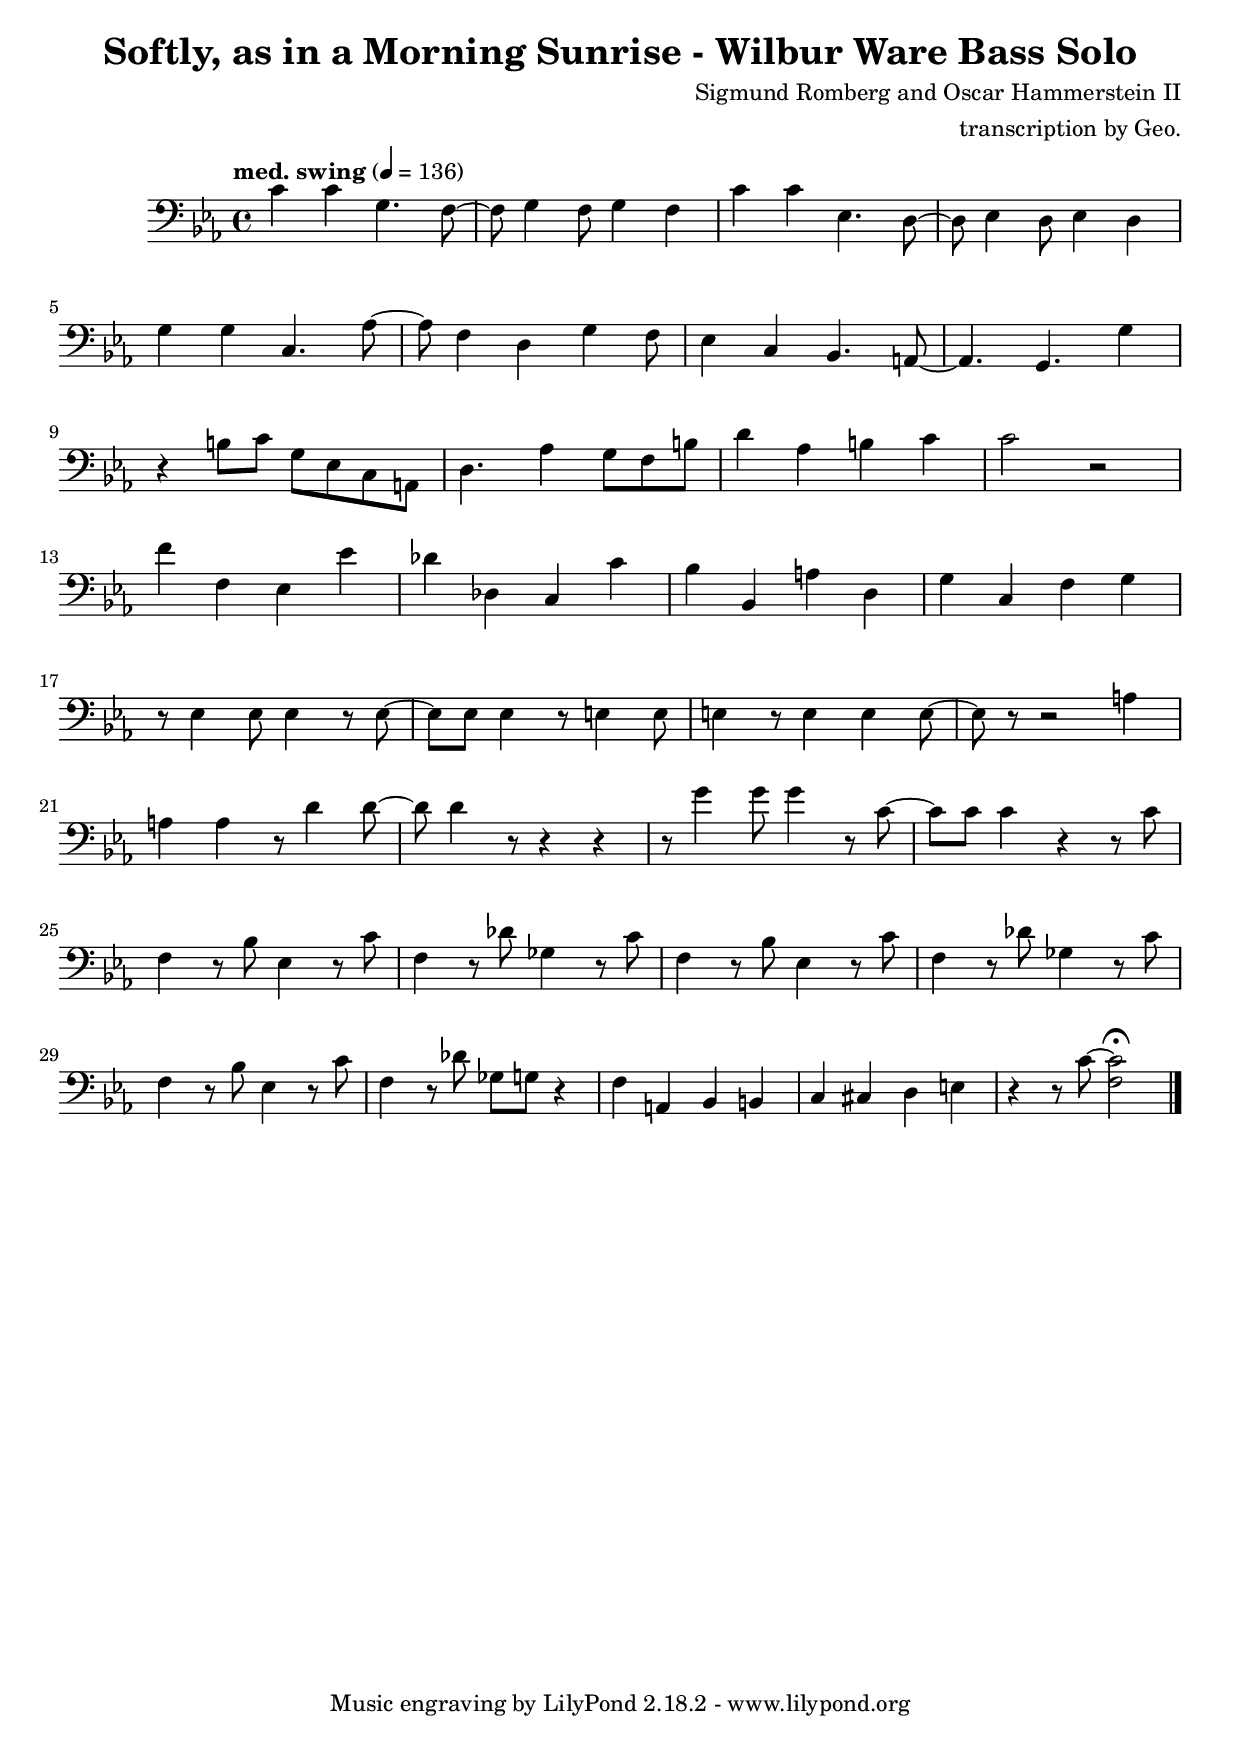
\version "2.18.2"

\header {
        % The following fields are centered
        % dedication = "Dedication"
        title = "Softly, as in a Morning Sunrise - Wilbur Ware Bass Solo" 
        % subtitle = "Wilbur Ware Bass Solo" 
        % subsubtitle = "Subsubtitle"
        % The following fields are evenly spread on one line
        % the field "instrument" also appears on following pages
        % instrument = \markup \with-color #green "Instrument"
        % instrument = "Wilbur Ware Bass Solo"
        % poet = "Poet"
        composer = "Sigmund Romberg and Oscar Hammerstein II"
        % The following fields are placed at opposite ends of the same line
        % meter = "Meter"
        % arranger = "transcription by George Taylor"
        arranger = "transcription by Geo."
        % The following fields are centered at the bottom
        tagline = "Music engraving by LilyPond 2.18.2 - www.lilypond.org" % tagline at bottom of last page
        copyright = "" % copyright goes at the bottom of the first page
}

\score {
\relative c'
{
  \clef bass
  \key c \minor
  \time 4/4
  \tempo "med. swing" 4 = 136

  \break
  \break

  c4 c g4. f8~ |   
  f8 g4 f8 g4 f |   
  c'4 c ees,4. d8~ |   
  d8 ees4 d8 ees4 d |   
  \break

  g4 g c,4. aes'8~ |   
  aes8 f4 d4 g4 f8 |   
  ees4 c4 bes4. a8~ |   
  % a4. g4. \harmonicsOn g''4 \harmonicsOff |   
  a4. g4. g'4 |   
  \break

  % bar 9 
  % \tuplet 3/2 {r4 bes,8} g4 a bes | 
  r4 b8 c g ees c a | 
  d4. aes'4 g8 f b |
  d4 aes b c | 
  c2 r2|
  \break

  f4 f, ees ees' |
  des des, c c' |
  bes bes, a' d, |
  g c, f g |
  \break

  % bar 17
  r8 ees4 ees8 ees4 r8 ees8~ |
  ees8 ees8 ees4 r8 e4 e8 |
  e4 r8 e4 e4 e8~ |
  e8 r8 r2 a4 |
  \break

  % bar 21
  a4 a4 r8 d4 d8~ |
  d8 d4 r8 r4 r4 |
  %g8 g8 g4 r8 c,4 c8 |
  r8 g4 g8 g4 r8 c,8~ |
  %c4 r4 r4 r8 c8 | 
  c8 c8 c4 r4 r8 c8 | 
  \break

  % bar 25
  f,4 r8 bes8 ees,4 r8 c'8 |
  f,4 r8 des'8 ges,4 r8 c8 |
  f,4 r8 bes8 ees,4 r8 c'8 |
  f,4 r8 des'8 ges,4 r8 c8 |
  \break

  % bar 29
  f,4 r8 bes8 ees,4 r8 c'8 |
  f,4 r8 des'8 ges,8 g8 r4 |
  f4 a,4 bes4 b4 |
  c4 cis4 d4 e4 |
  r4 r8 c'8~ <f, c'>2\fermata |
  \bar "|."
}
        \layout { }
        \midi { }
}
